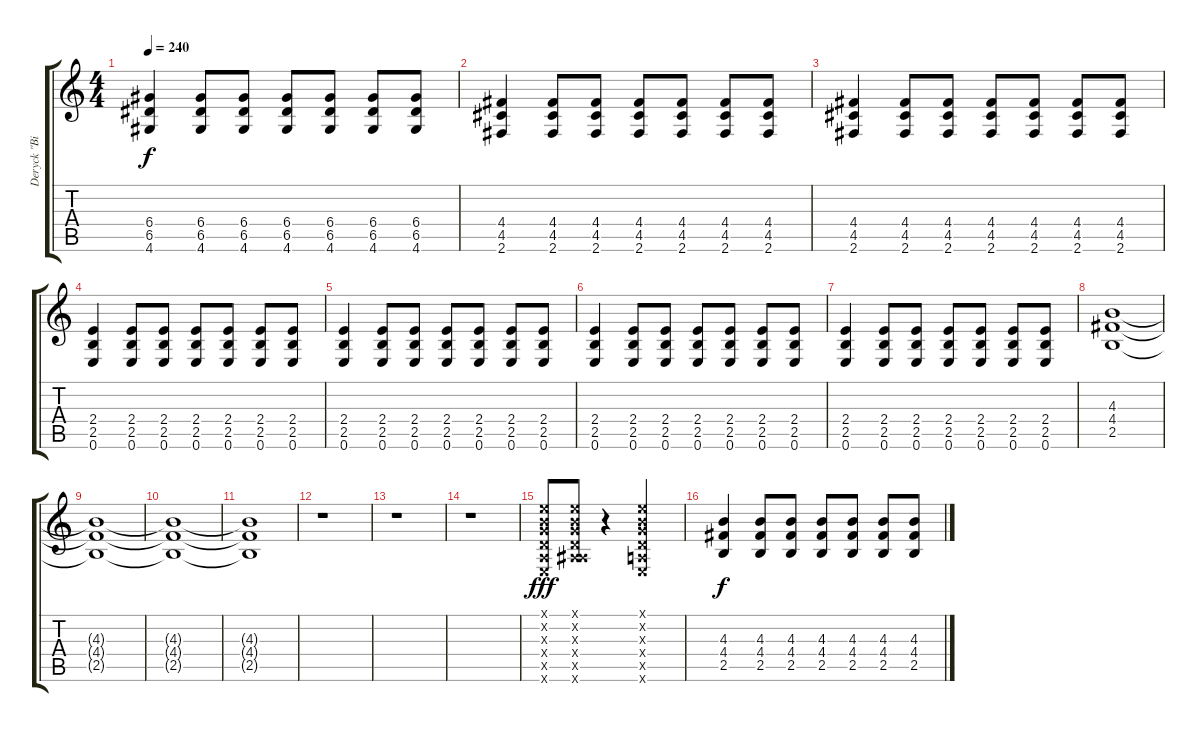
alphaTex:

\track ("Deryck \"Bizzy D\" Whibley" "Deryck \"Bi") {instrument distortionguitar}
\staff {score tabs}
\tuning (E4 B3 G3 D3 A2 E2) {hide}
\ts (4 4)
\tempo 240
\clef g2
\ks c
(6.4 6.5 4.6).4{dy f volume 13} (6.4 6.5 4.6).8 (6.4 6.5 4.6).8 (6.4 6.5 4.6).8 (6.4 6.5 4.6).8 (6.4 6.5 4.6).8 (6.4 6.5 4.6).8 |
(4.4 4.5 2.6).4 (4.4 4.5 2.6).8 (4.4 4.5 2.6).8 (4.4 4.5 2.6).8 (4.4 4.5 2.6).8 (4.4 4.5 2.6).8 (4.4 4.5 2.6).8 |
(4.4 4.5 2.6).4 (4.4 4.5 2.6).8 (4.4 4.5 2.6).8 (4.4 4.5 2.6).8 (4.4 4.5 2.6).8 (4.4 4.5 2.6).8 (4.4 4.5 2.6).8 |
(2.4 2.5 0.6).4 (2.4 2.5 0.6).8 (2.4 2.5 0.6).8 (2.4 2.5 0.6).8 (2.4 2.5 0.6).8 (2.4 2.5 0.6).8 (2.4 2.5 0.6).8 |
(2.4 2.5 0.6).4 (2.4 2.5 0.6).8 (2.4 2.5 0.6).8 (2.4 2.5 0.6).8 (2.4 2.5 0.6).8 (2.4 2.5 0.6).8 (2.4 2.5 0.6).8 |
(2.4 2.5 0.6).4 (2.4 2.5 0.6).8 (2.4 2.5 0.6).8 (2.4 2.5 0.6).8 (2.4 2.5 0.6).8 (2.4 2.5 0.6).8 (2.4 2.5 0.6).8 |
(2.4 2.5 0.6).4 (2.4 2.5 0.6).8 (2.4 2.5 0.6).8 (2.4 2.5 0.6).8 (2.4 2.5 0.6).8 (2.4 2.5 0.6).8 (2.4 2.5 0.6).8 |
(4.3 4.4 2.5).1{volume 0} |
(4.3{t} 4.4{t} 2.5{t}).1 |
(4.3{t} 4.4{t} 2.5{t}).1 |
(4.3{t} 4.4{t} 2.5{t}).1 |
r.1 |
r.1 |
r.1 |
(0.1{x} 0.2{x} 0.3{x} 0.4{x} 0.5{x} 0.6{x}).8{dy fff volume 16} (0.1{x} 0.2{x} 0.3{x} 0.4{x} 0.5{x} 6.6{x}).8 r.4 (0.1{x} 0.2{x} 0.3{x} 0.4{x} 0.5{x} 0.6{x}).2 |
(4.3 4.4 2.5).4{dy f volume 13} (4.3 4.4 2.5).8 (4.3 4.4 2.5).8 (4.3 4.4 2.5).8 (4.3 4.4 2.5).8 (4.3 4.4 2.5).8 (4.3 4.4 2.5).8
